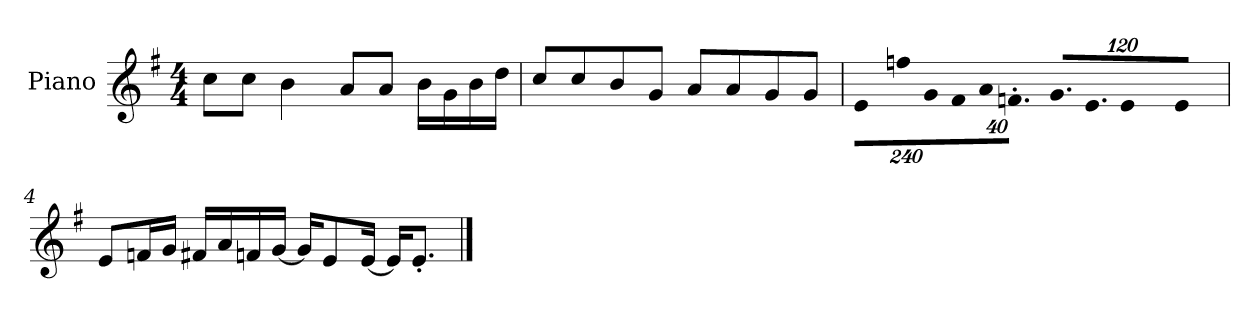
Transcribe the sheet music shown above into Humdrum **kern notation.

**kern
*part1
*staff1
*I"Piano
*I'P-no
*clefG2
*k[f#]
*M4/4
*MM90
=1
8cc\L
8cc\J
4b\
8a/L
8a/J
16b\LL
16g\
16b\
16dd\JJ
=2
8cc/L
8cc/
8b/
8g/J
8a/L
8a/
8g/
8g/J
=3
*Xbrackettup
!LO:N:vis=8
960%137e\L
!LO:N:vis=16
1920%137ffn\L
!LO:N:vis=16
1920%137g\
!LO:N:vis=16
1920%137f#\
!LO:N:vis=32
640%23a\K
!LO:N:vis=16.
960%103fn'\JJ
!LO:N:vis=16.
960%103g/LL
!LO:N:vis=16.
960%103e/J
!LO:N:vis=8
960%137e/
!LO:N:vis=8
960%137e/J
!!LO:LB:g=z
=4
8e/L
16fn/L
16g/JJ
16f#X/LL
16a/
16fn/
[16g/JJ
16g/KL]
8e/
[16e/Jk
16e/KL]
8.e'/J
==
*-
